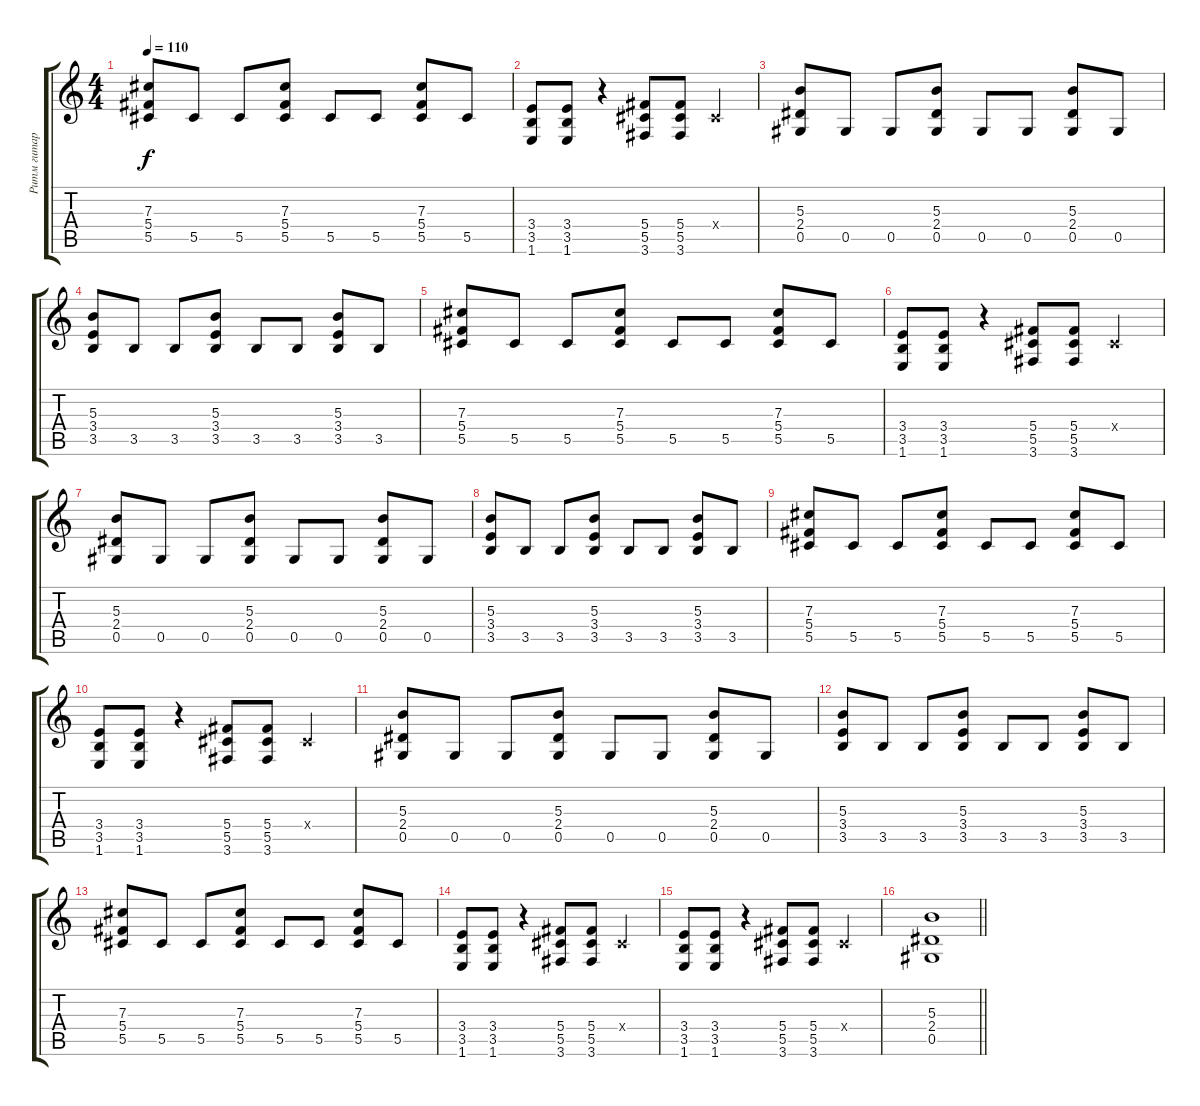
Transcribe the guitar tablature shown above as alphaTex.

\track ("Ритм гитара Дистр" "Ритм гитар") {instrument distortionguitar}
\staff {score tabs}
\tuning (Eb4 Bb3 Gb3 Db3 Ab2 Eb2) {hide}
\ts (4 4)
\tempo 110
\clef g2
\ks c
(7.3 5.4 5.5).8{dy f} 5.5.8 5.5.8 (7.3 5.4 5.5).8 5.5.8 5.5.8 (7.3 5.4 5.5).8 5.5.8 |
(3.4 3.5 1.6).8 (3.4 3.5 1.6).8 r.4 (5.4 5.5 3.6).8 (5.4 5.5 3.6).8 0.4{x}.4 |
(5.3 2.4 0.5).8 0.5.8 0.5.8 (5.3 2.4 0.5).8 0.5.8 0.5.8 (5.3 2.4 0.5).8 0.5.8 |
(5.3 3.4 3.5).8 3.5.8 3.5.8 (5.3 3.4 3.5).8 3.5.8 3.5.8 (5.3 3.4 3.5).8 3.5.8 |
(7.3 5.4 5.5).8 5.5.8 5.5.8 (7.3 5.4 5.5).8 5.5.8 5.5.8 (7.3 5.4 5.5).8 5.5.8 |
(3.4 3.5 1.6).8 (3.4 3.5 1.6).8 r.4 (5.4 5.5 3.6).8 (5.4 5.5 3.6).8 0.4{x}.4 |
(5.3 2.4 0.5).8 0.5.8 0.5.8 (5.3 2.4 0.5).8 0.5.8 0.5.8 (5.3 2.4 0.5).8 0.5.8 |
(5.3 3.4 3.5).8 3.5.8 3.5.8 (5.3 3.4 3.5).8 3.5.8 3.5.8 (5.3 3.4 3.5).8 3.5.8 |
(7.3 5.4 5.5).8 5.5.8 5.5.8 (7.3 5.4 5.5).8 5.5.8 5.5.8 (7.3 5.4 5.5).8 5.5.8 |
(3.4 3.5 1.6).8 (3.4 3.5 1.6).8 r.4 (5.4 5.5 3.6).8 (5.4 5.5 3.6).8 0.4{x}.4 |
(5.3 2.4 0.5).8 0.5.8 0.5.8 (5.3 2.4 0.5).8 0.5.8 0.5.8 (5.3 2.4 0.5).8 0.5.8 |
(5.3 3.4 3.5).8 3.5.8 3.5.8 (5.3 3.4 3.5).8 3.5.8 3.5.8 (5.3 3.4 3.5).8 3.5.8 |
(7.3 5.4 5.5).8 5.5.8 5.5.8 (7.3 5.4 5.5).8 5.5.8 5.5.8 (7.3 5.4 5.5).8 5.5.8 |
(3.4 3.5 1.6).8 (3.4 3.5 1.6).8 r.4 (5.4 5.5 3.6).8 (5.4 5.5 3.6).8 0.4{x}.4 |
(3.4 3.5 1.6).8 (3.4 3.5 1.6).8 r.4 (5.4 5.5 3.6).8 (5.4 5.5 3.6).8 0.4{x}.4 |
\barLineRight lightlight
(5.3 2.4 0.5).1
